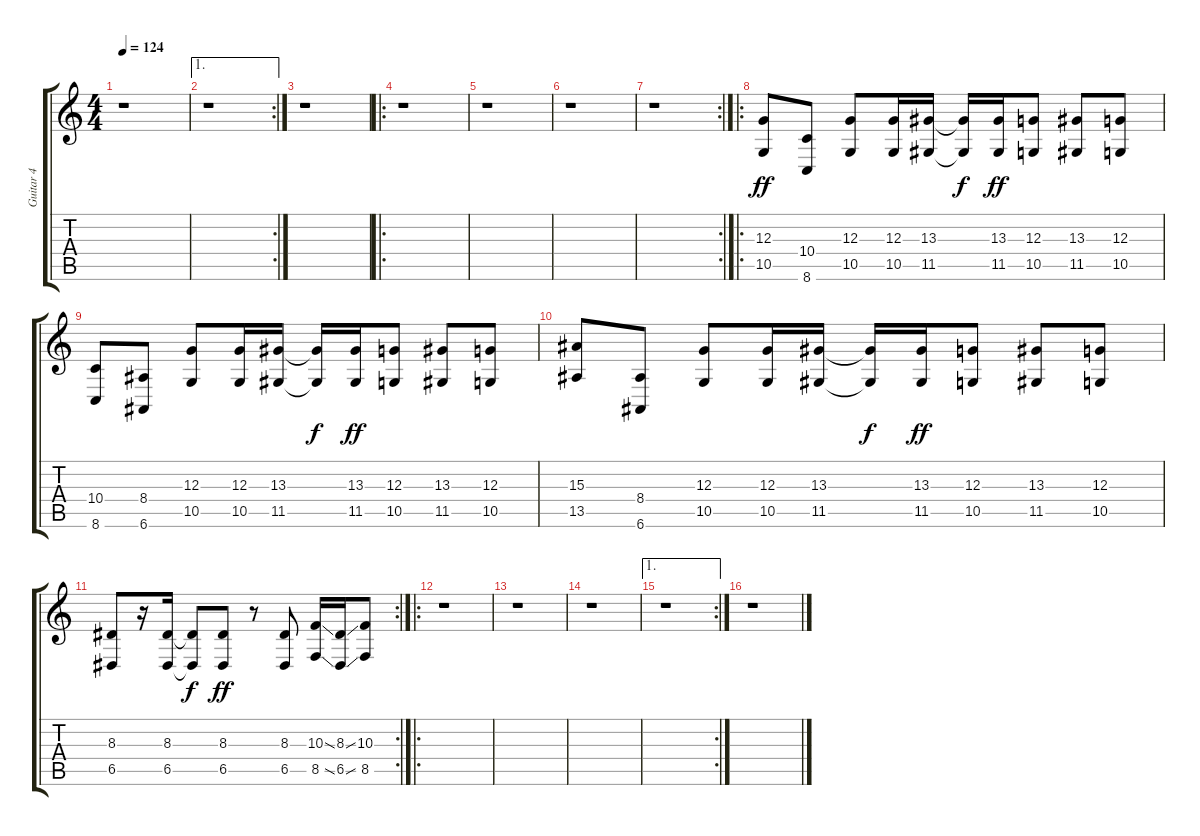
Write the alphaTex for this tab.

\track ("Guitar 4" "Guitar 4") {instrument brasssection}
\staff {score tabs}
\tuning (E4 B3 G3 D3 A2 E2) {hide}
\ts (4 4)
\tempo 124
\clef g2
\ks c
r.1{dy f} |
\ae 1
\rc 2
r.1 |
r.1 |
\ro
r.1 |
r.1 |
r.1 |
\rc 2
r.1 |
\ro
(12.3 10.5).8{dy ff} (10.4 8.6).8 (12.3 10.5).8 (12.3 10.5).16 (13.3 11.5).16 (13.3{t} 11.5{t}).16{dy f} (13.3 11.5).16{dy ff} (12.3 10.5).8 (13.3 11.5).8 (12.3 10.5).8 |
(10.4 8.6).8 (8.4 6.6).8 (12.3 10.5).8 (12.3 10.5).16 (13.3 11.5).16 (13.3{t} 11.5{t}).16{dy f} (13.3 11.5).16{dy ff} (12.3 10.5).8 (13.3 11.5).8 (12.3 10.5).8 |
(15.3 13.5).8 (8.4 6.6).8 (12.3 10.5).8 (12.3 10.5).16 (13.3 11.5).16 (13.3{t} 11.5{t}).16{dy f} (13.3 11.5).16{dy ff} (12.3 10.5).8 (13.3 11.5).8 (12.3 10.5).8 |
\rc 2
(8.3 6.5).8 r.16 (8.3 6.5).16 (8.3{t} 6.5{t}).8{dy f} (8.3 6.5).8{dy ff} r.8 (8.3 6.5).8 (10.3{ss} 8.5{ss}).16 (8.3{ss} 6.5{ss}).16 (10.3 8.5).8 |
\ro
r.1 |
r.1 |
r.1 |
\ae 1
\rc 2
r.1 |
r.1
